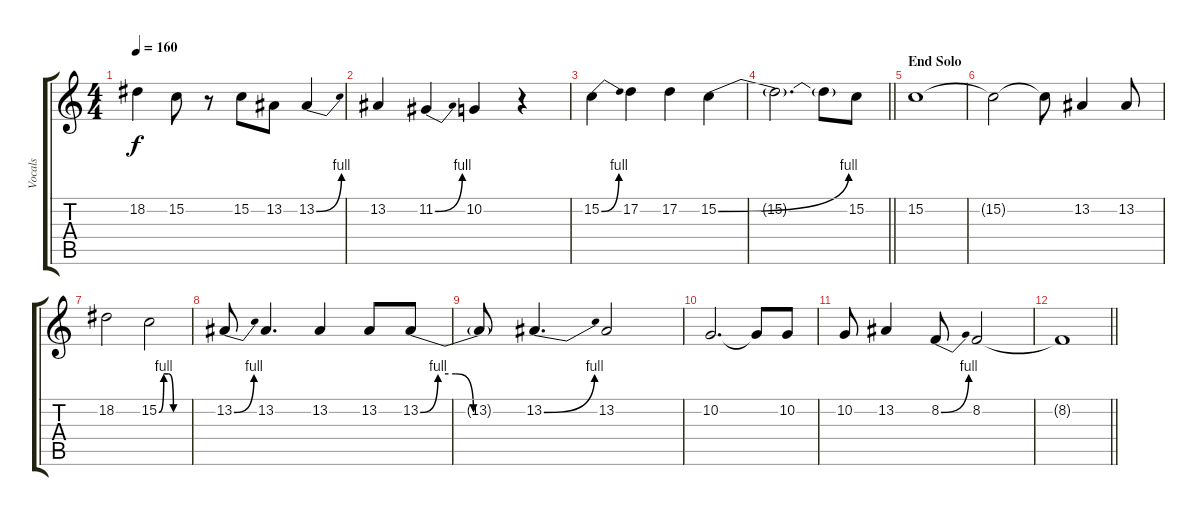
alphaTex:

\track ("Vocals" "Vocals") {instrument clarinet}
\staff {score tabs}
\tuning (D4 A3 F3 C3 G2 C2) {hide}
\ts (4 4)
\tempo 160
\clef g2
\ks c
18.2.4{dy f} 15.2.8 r.8 15.2.8 13.2.8 13.2{be (bend 0 0 60 4)}.4 |
13.2.4 11.2{be (bend 0 0 60 4)}.4 10.2.4 r.4 |
15.2{be (bend 0 0 60 4)}.4 17.2.4 17.2.4 15.2{be (bend 0 0 60 4)}.4 |
\barLineRight lightlight
15.2{t}.2{d} 15.2{t}.8 15.2.8 |
\section ("" "End Solo")
15.2.1 |
15.2{t}.2 15.2{t}.8 13.2.4 13.2.8 |
18.2.2 15.2{be (custom 0 0 10 4 20 4 30 0 60 0)}.2 |
13.2{be (bend 0 0 60 4)}.8 13.2.4{d} 13.2.4 13.2.8 13.2{be (custom 0 0 10 4 20 4 30 0 60 0)}.8 |
13.2{t}.8 13.2{be (bend 0 0 60 4)}.4{d} 13.2.2 |
10.2.2{d} 10.2{t}.8 10.2.8 |
10.2.8 13.2.4 8.2{be (bend 0 0 60 4)}.8 8.2.2 |
\barLineRight lightlight
8.2{t}.1
